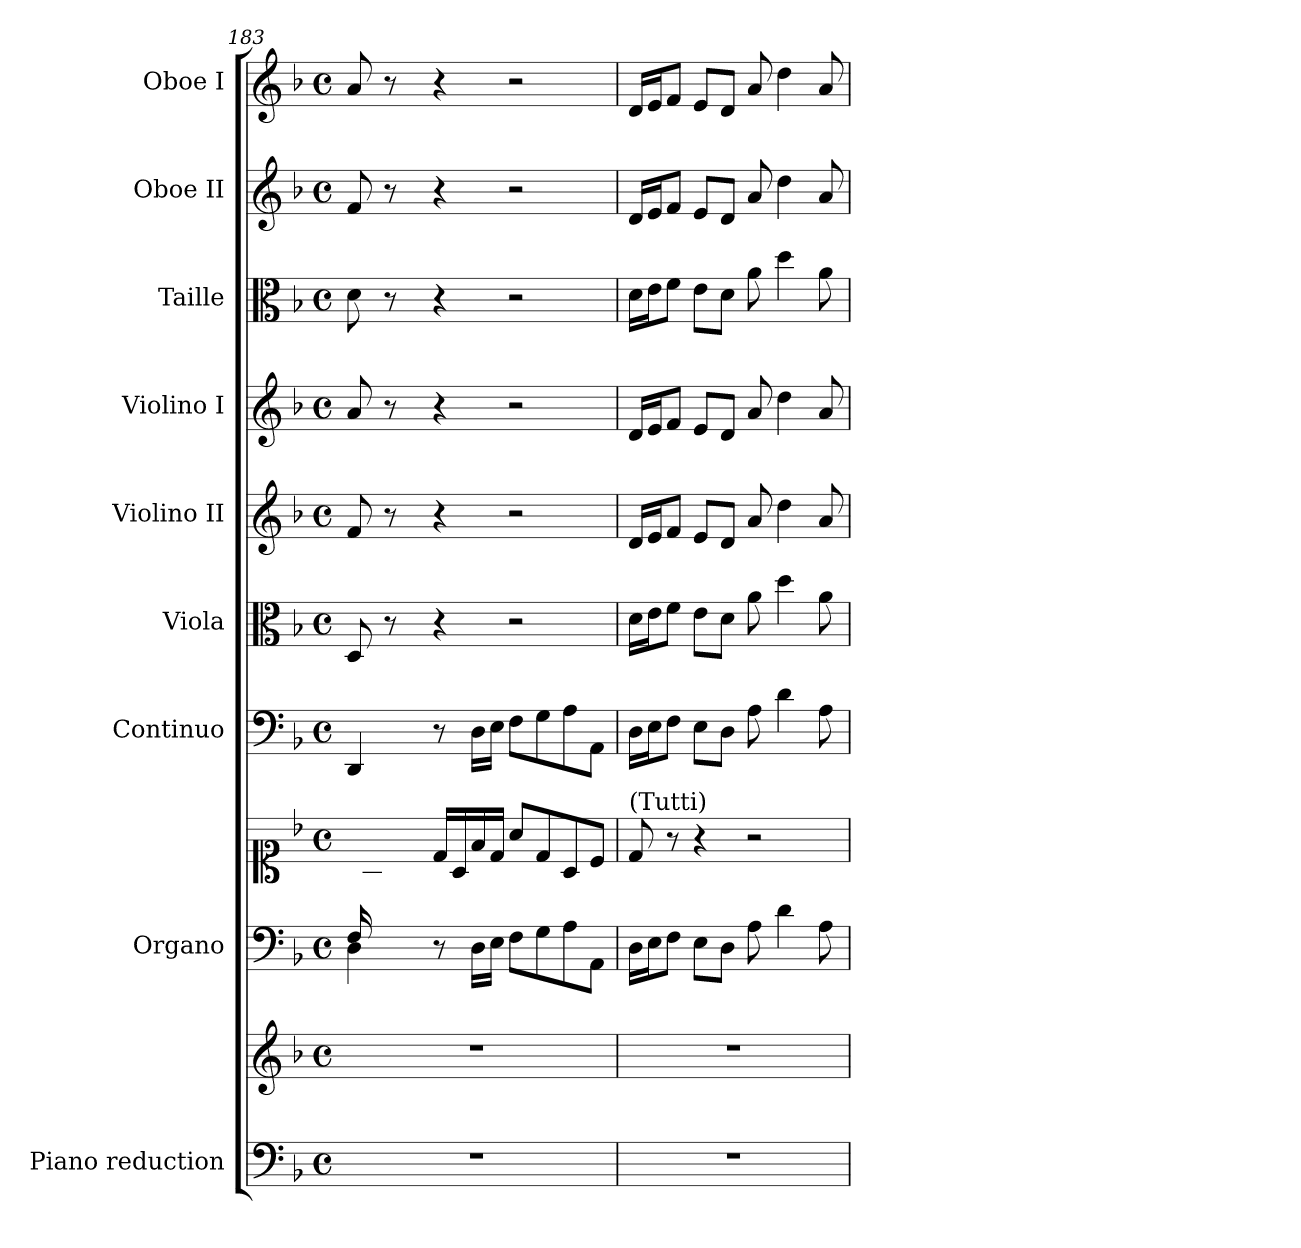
**kern	**kern	**kern	**kern	**kern	**kern	**kern	**kern	**kern	**kern	**kern
*part9	*part9	*part8	*part8	*part7	*part6	*part5	*part4	*part3	*part2	*part1
*staff11	*staff10	*staff9	*staff8	*staff7	*staff6	*staff5	*staff4	*staff3	*staff2	*staff1
*I"Piano reduction	*	*I"Organo	*	*I"Continuo	*I"Viola	*I"Violino II	*I"Violino I	*I"Taille	*I"Oboe II	*I"Oboe I
*I'Pno	*	*	*	*	*I'Vla	*I'Vln	*I'Vln	*	*I'Ob	*I'Ob
!!LO:PB:g=z
*clefF4	*clefG2	*clefF4	*clefC1	*clefF4	*clefC3	*clefG2	*clefG2	*clefC3	*clefG2	*clefG2
*k[b-]	*k[b-]	*k[b-]	*k[b-]	*k[b-]	*k[b-]	*k[b-]	*k[b-]	*k[b-]	*k[b-]	*k[b-]
*M4/4	*M4/4	*M4/4	*M4/4	*M4/4	*M4/4	*M4/4	*M4/4	*M4/4	*M4/4	*M4/4
*met(c)	*met(c)	*met(c)	*met(c)	*met(c)	*met(c)	*met(c)	*met(c)	*met(c)	*met(c)	*met(c)
=183	=183	=183	=183	=183	=183	=183	=183	=183	=183	=183
*	*	*^	*	*	*	*	*	*	*	*
1r	1r	16F/LL	4D\	16ryy	4DD/	8D/	8f/	8a/	8d\	8f/	8a/
.	.	2...ryy	.	16A/	.	.	.	.	.	.	.
.	.	.	.	16d/	.	8r	8r	8r	8r	8r	8r
.	.	.	.	16c#X/JJ	.	.	.	.	.	.	.
.	.	.	8r	16d/LL	8r	4r	4r	4r	4r	4r	4r
.	.	.	.	16A/	.	.	.	.	.	.	.
.	.	.	16D\LL	16f/	16D\LL	.	.	.	.	.	.
.	.	.	16E\JJ	16d/JJ	16E\JJ	.	.	.	.	.	.
.	.	.	8F\L	8a/L	8F\L	2r	2r	2r	2r	2r	2r
.	.	.	8G\	8d/	8G\	.	.	.	.	.	.
.	.	.	8A\	8A/	8A\	.	.	.	.	.	.
.	.	.	8AA\J	8c#/J	8AA\J	.	.	.	.	.	.
=184	=184	=184	=184	=184	=184	=184	=184	=184	=184	=184	=184
!	!	!	!	!LO:TX:a:t=(Tutti)	!	!	!	!	!	!	!
*	*	*v	*v	*	*	*	*	*	*	*	*
1r	1r	16D\LL	8d/	16D\LL	16d\LL	16d/LL	16d/LL	16d\LL	16d/LL	16d/LL
.	.	16E\J	.	16E\J	16e\J	16e/J	16e/J	16e\J	16e/J	16e/J
.	.	8F\J	8r	8F\J	8f\J	8f/J	8f/J	8f\J	8f/J	8f/J
.	.	8E\L	4r	8E\L	8e\L	8e/L	8e/L	8e\L	8e/L	8e/L
.	.	8D\J	.	8D\J	8d\J	8d/J	8d/J	8d\J	8d/J	8d/J
.	.	8A\	2r	8A\	8a\	8a/	8a/	8a\	8a/	8a/
.	.	4d\	.	4d\	4dd\	4dd\	4dd\	4dd\	4dd\	4dd\
.	.	8A\	.	8A\	8a\	8a/	8a/	8a\	8a/	8a/
=	=	=	=	=	=	=	=	=	=	=
*-	*-	*-	*-	*-	*-	*-	*-	*-	*-	*-
